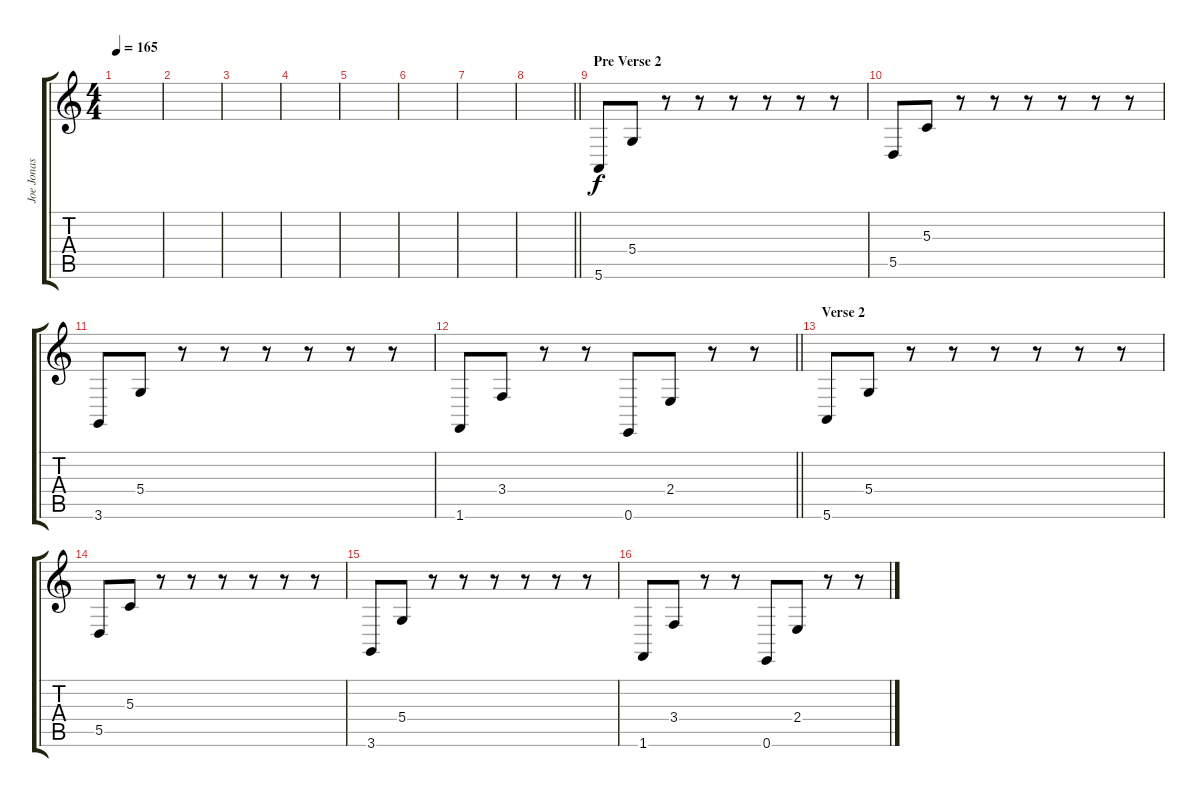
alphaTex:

\track ("Joe Jonas" "Joe Jonas") {instrument acousticgrandpiano}
\staff {score tabs}
\tuning (E4 B3 G3 D3 A2 E2) {hide}
\ts (4 4)
\tempo 165
\clef g2
\ks c
|
|
|
|
|
|
|
\barLineRight lightlight
|
\section ("" "Pre Verse 2")
5.6.8 5.4.8 r.8 r.8 r.8 r.8 r.8 r.8 |
5.5.8 5.3.8 r.8 r.8 r.8 r.8 r.8 r.8 |
3.6.8 5.4.8 r.8 r.8 r.8 r.8 r.8 r.8 |
\barLineRight lightlight
1.6.8 3.4.8 r.8 r.8 0.6.8 2.4.8 r.8 r.8 |
\section ("" "Verse 2")
5.6.8 5.4.8 r.8 r.8 r.8 r.8 r.8 r.8 |
5.5.8 5.3.8 r.8 r.8 r.8 r.8 r.8 r.8 |
3.6.8 5.4.8 r.8 r.8 r.8 r.8 r.8 r.8 |
1.6.8 3.4.8 r.8 r.8 0.6.8 2.4.8 r.8 r.8
